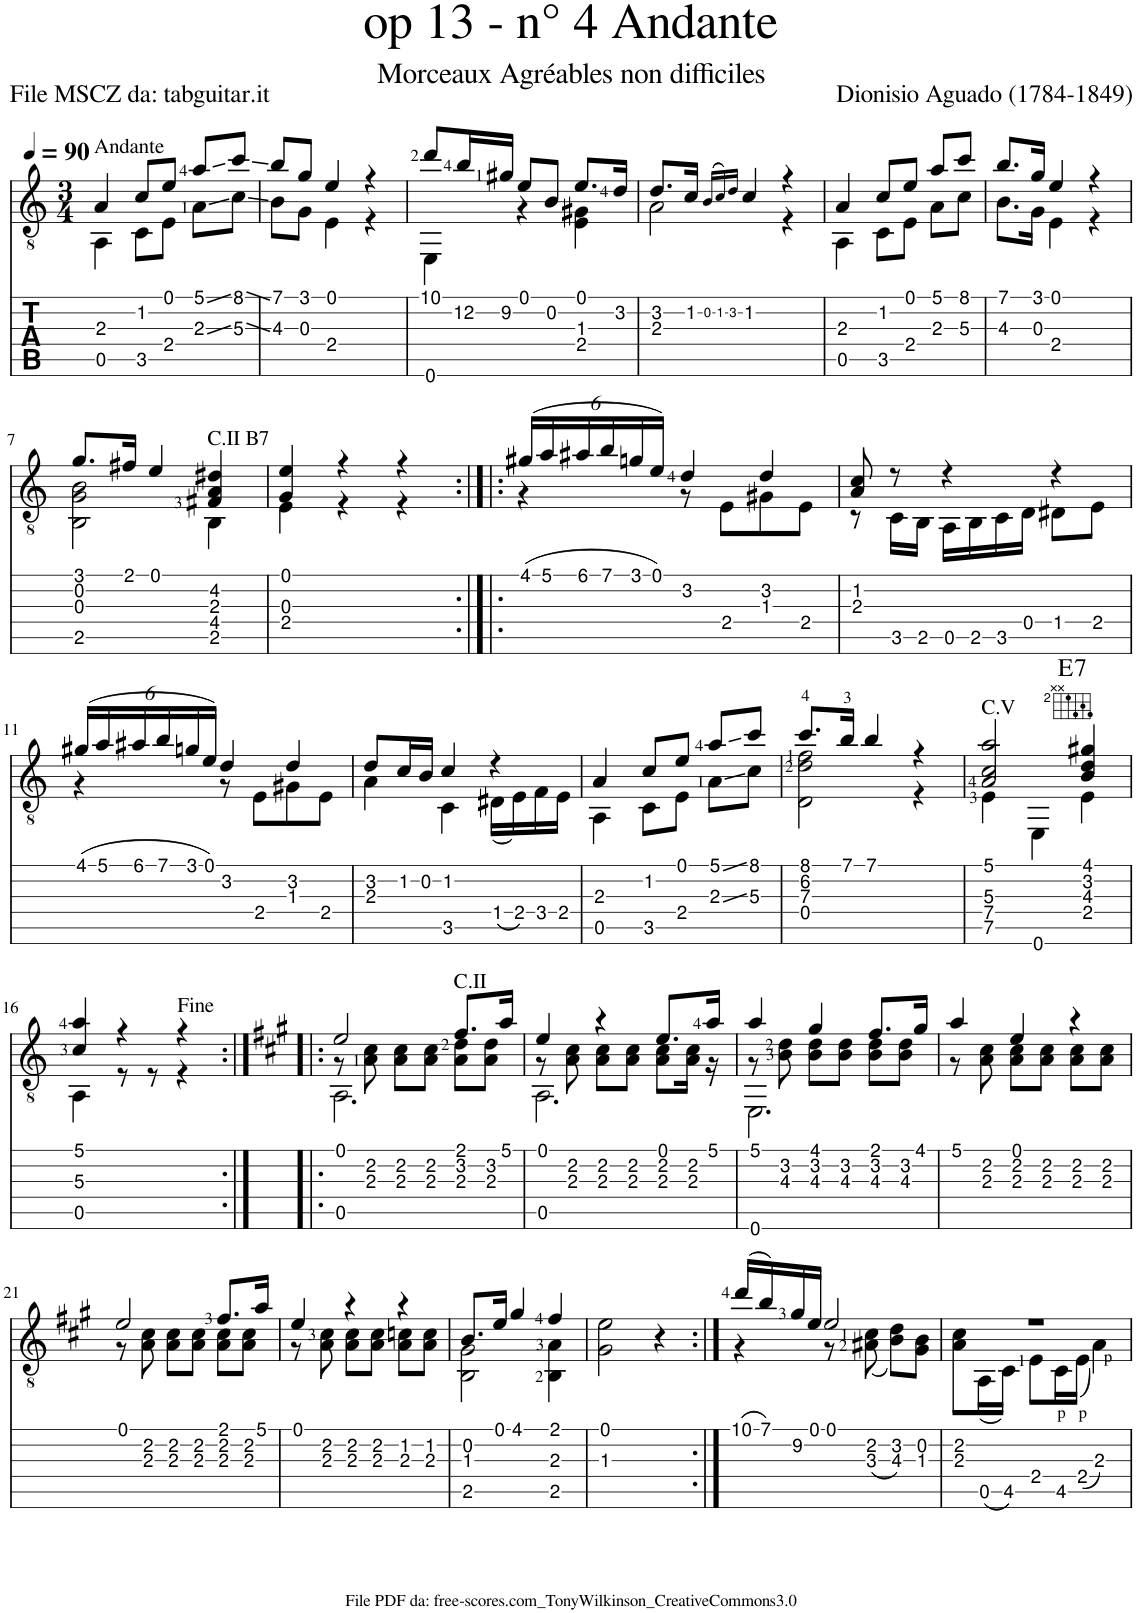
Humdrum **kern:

**kern	**kern	**harte
*part1	*part1	*part1
*staff2	*staff1	*
*I"Guitar	*	*
*I'Guit.	*	*
*stria6	*	*
*	*clefGv2	*
*k[]	*k[]	*
*M3/4	*M3/4	*
*MM90	*MM90	*
=1	=1	=1
*^	*^	*
!	!	!LO:TX:a:t=Andante	!	!
4A	4AA	4A/	4AA\	.
8cL	8CL	8c/L	8C\L	.
8eJ	8EJ	8e/J	8E\J	.
8aL	8AL	8a/L	8A\L	.
8ccJ	8cJ	8cc/J	8c\J	.
=2	=2	=2	=2	=2
8bL	8BL	8b/L	8B\L	.
8gJ	8GJ	8g/J	8G\J	.
4e	4E	4e/	4E\	.
4r	4r	4r	4r	.
=3	=3	=3	=3	=3
8ddL	4EE	8dd/L	4EE\	.
16bL	.	16b/L	.	.
16g#JJ	.	16g#X/JJ	.	.
8eL	4r	8e/L	4r	.
8BJ	.	8B/J	.	.
8.eL	4E 4G#	8.e/L	4E\ 4G#X\	.
16dJk	.	16d/Jk	.	.
=4	=4	=4	=4	=4
8.dL	2A	8.d/L	2A\	.
16cJk	.	16c/Jk	.	.
qB	.	(16qB/LL	.	.
qc	.	16qc/)	.	.
qd	.	16qd/JJ	.	.
4c	.	4c/	.	.
4r	4r	4r	4r	.
=5	=5	=5	=5	=5
4A	4AA	4A/	4AA\	.
8cL	8CL	8c/L	8C\L	.
8eJ	8EJ	8e/J	8E\J	.
8aL	8AL	8a/L	8A\L	.
8ccJ	8cJ	8cc/J	8c\J	.
=6	=6	=6	=6	=6
8.bL	8.BL	8.b/L	8.B\L	.
16gJk	16GJk	16g/Jk	16G\Jk	.
4e	4E	4e/	4E\	.
4r	4r	4r	4r	.
!!LO:LB:g=z	!!
=7	=7	=7	=7	=7
8.gL	2BB 2G 2B	8.g/L	2BB\ 2G\ 2B\	.
16f#Jk	.	16f#X/Jk	.	.
4e	.	4e/	.	.
!	!	!LO:TX:a:t=C.II B7	!	!
4F# 4A 4d#	4BB	4F#X/ 4A/ 4d#X/	4BB\	.
=8	=8	=8	=8	=8
4G 4e	4E	4G/ 4e/	4E\	.
4r	4r	4r	4r	.
4r	4r	4r	4r	.
=9:|!|:	=9:|!|:	=9:|!|:	=9:|!|:	=9:|!|:
*Xbrackettup	*	*Xbrackettup	*	*
24g#LL	4r	(24g#X/LL	4r	.
24a	.	24a/	.	.
24a#J	.	24a#X/	.	.
24bL	.	24b/	.	.
24g	.	24gn/	.	.
24eJJ	.	24e/JJ)	.	.
4d	8r	4d/	8r	.
.	8E	.	8E\L	.
4d	8G#L	4d/	8G#X\	.
.	8EJ	.	8E\J	.
=10	=10	=10	=10	=10
8A 8c	8r	8A/ 8c/	8r	.
8r	16CLL	8r	16C\LL	.
.	16BBJJ	.	16BB\JJ	.
4r	16AALL	4r	16AA\LL	.
.	16BBJ	.	16BB\	.
.	16CL	.	16C\	.
.	16DJJ	.	16D\JJ	.
4r	8D#L	4r	8D#X\L	.
.	8EJ	.	8E\J	.
!!LO:LB:g=z	!!
=11	=11	=11	=11	=11
24g#XLL	4r	(24g#X/LL	4r	.
24a	.	24a/	.	.
24a#XJ	.	24a#X/	.	.
24bL	.	24b/	.	.
24gn	.	24gn/	.	.
24eJJ	.	24e/JJ)	.	.
4d	8r	4d/	8r	.
.	8E	.	8E\L	.
4d	8G#XL	4d/	8G#X\	.
.	8EJ	.	8E\J	.
=12	=12	=12	=12	=12
8dL	4A	8d/L	4A\	.
16cL	.	16c/L	.	.
16BJJ	.	16B/JJ	.	.
4c	4C	4c/	4C\	.
4r	16D#LL	4r	(16D#X\LL	.
.	16EJ	.	16E\)	.
.	16FL	.	16F\	.
.	16EJJ	.	16E\JJ	.
=13	=13	=13	=13	=13
4A	4AA	4A/	4AA\	.
8cL	8CL	8c/L	8C\L	.
8eJ	8EJ	8e/J	8E\J	.
8aL	8AL	8a/L	8A\L	.
8ccJ	8cJ	8cc/J	8c\J	.
=14	=14	=14	=14	=14
8.ccL	2D 2d 2f	8.cc/L	2D\ 2d\ 2f\	.
16bJk	.	16b/Jk	.	.
4b	.	4b/	.	.
4r	4r	4r	4r	.
=15	=15	=15	=15	=15
!	!	!LO:TX:a:t=C.V	!	!
2A 2c 2a	4E	2A/ 2c/ 2a/	4E\	.
.	4EE	.	4EE\	.
!	!	!	!	!LO:H:kt=7
4B 4d 4g#	4E	4B/ 4d/ 4g#X/	4E\	E:7
!!LO:LB:g=z	!!
=16	=16	=16	=16	=16
4c 4a	4AA	4c/ 4a/	4AA\	.
4r	8r	4r	8r	.
.	8r	.	8r	.
4r	4r	4r	4r	.
*v	*v	*	*	*
*	*v	*v	*
=17:|!|:	=17:|!|:	=17:|!|:
*k[f#c#g#]	*k[f#c#g#]	*
*^	*^	*
*	*^	*	*^	*
2e	8r	2.AA	2e/	8r	2.AA\	.
.	8A 8c#	.	.	8A\ 8c#\	.	.
.	8A\ 8c#\L	.	.	8A\ 8c#\L	.	.
.	8A\ 8c#\J	.	.	8A\ 8c#\J	.	.
!	!	!	!LO:TX:a:t=C.II	!	!	!
8.f#L	8A\ 8d\L	.	8.f#/L	8A\ 8d\L	.	.
.	8A\ 8d\J	.	.	8A\ 8d\J	.	.
16aJk	.	.	16a/Jk	.	.	.
=18	=18	=18	=18	=18	=18	=18
4e	8r	2.AA	4e/	8r	2.AA\	.
.	8A 8c#	.	.	8A\ 8c#\	.	.
4r	8A\ 8c#\L	.	4r	8A\ 8c#\L	.	.
.	8A\ 8c#\J	.	.	8A\ 8c#\J	.	.
8.eL	8A\ 8c#\L	.	8.e/L	8A\ 8c#\L	.	.
.	16A\ 16c#\Jk	.	.	16A\ 16c#\Jk	.	.
16aJk	16r	.	16a/Jk	16r	.	.
=19	=19	=19	=19	=19	=19	=19
4a	8r	2.EE	4a/	8r	2.EE\	.
.	8B 8d	.	.	8B\ 8d\	.	.
4g#	8B\ 8d\L	.	4g#/	8B\ 8d\L	.	.
.	8B\ 8d\J	.	.	8B\ 8d\J	.	.
8.f#L	8B\ 8d\L	.	8.f#/L	8B\ 8d\L	.	.
.	8B\ 8d\J	.	.	8B\ 8d\J	.	.
16g#Jk	.	.	16g#/Jk	.	.	.
*	*v	*v	*	*	*	*
*	*	*	*v	*v	*
=20	=20	=20	=20	=20
4a	8r	4a/	8r	.
.	8A 8c#	.	8A\ 8c#\	.
4e	8A\ 8c#\L	4e/	8A\ 8c#\L	.
.	8A\ 8c#\J	.	8A\ 8c#\J	.
4r	8A\ 8c#\L	4r	8A\ 8c#\L	.
.	8A\ 8c#\J	.	8A\ 8c#\J	.
!!LO:LB:g=z	!!
=21	=21	=21	=21	=21
2e	8r	2e/	8r	.
.	8A 8c#	.	8A\ 8c#\	.
.	8A\ 8c#\L	.	8A\ 8c#\L	.
.	8A\ 8c#\J	.	8A\ 8c#\J	.
8.f#L	8A\ 8c#\L	8.f#/L	8A\ 8c#\L	.
.	8A\ 8c#\J	.	8A\ 8c#\J	.
16aJk	.	16a/Jk	.	.
=22	=22	=22	=22	=22
4e	8r	4e/	8r	.
.	8A 8c#	.	8A\ 8c#\	.
4r	8A\ 8c#\L	4r	8A\ 8c#\L	.
.	8A\ 8c#\J	.	8A\ 8c#\J	.
4r	8A\ 8c\L	4r	8A\ 8cn\L	.
.	8A\ 8c\J	.	8A\ 8c\J	.
=23	=23	=23	=23	=23
8.BL	2BB 2G#	8.B/L	2BB\ 2G#\	.
16eJk	.	16e/Jk	.	.
4g#	.	4g#/	.	.
4f#	4BB 4A	4f#/	4BB\ 4A\	.
*v	*v	*	*	*
*	*v	*v	*
=24	=24	=24
2G# 2e	2G#\ 2e\	.
4r	4r	.
=25:|!	=25:|!	=25:|!
*^	*^	*
16ddLL	4r	(16dd/LL	4r	.
16bJ	.	16b/)	.	.
16g#L	.	16g#/	.	.
16eJJ	.	16e/JJ	.	.
2e	8r	2e/	8r	.
.	8A# 8c#	.	(8A#X\ 8c#\	.
.	8B\ 8d\L	.	8B\ 8d\L)	.
.	8G#\ 8B\J	.	8G#\ 8B\J	.
=26	=26	=26	=26	=26
2.r	8A\ 8c#\L	2.r	8A\ 8c#\L	.
.	16AAL	.	(16AA\L	.
.	16C#JJ	.	16C#\JJ)	.
.	8EL	.	8E\L	.
.	16C#L	.	16C#\L	.
.	16EJJ	.	(16E\JJ	.
.	4A	.	4A\)	.
*v	*v	*	*	*
*	*v	*v	*
=	=	=
*-	*-	*-
